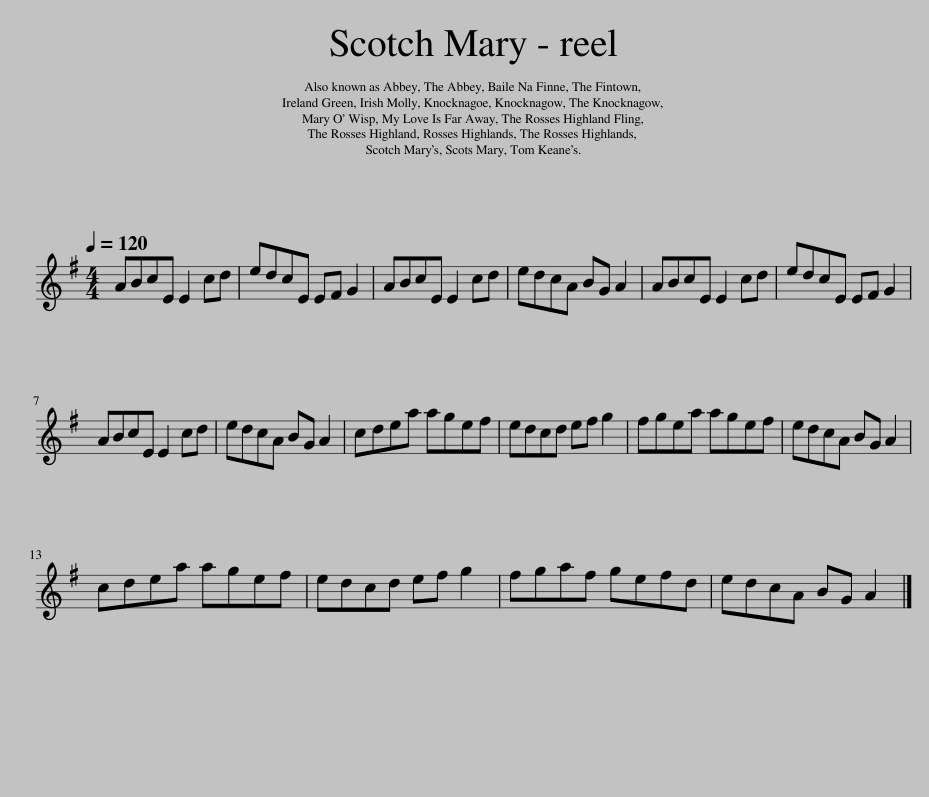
X:1
L:1/8
Q:1/4=120
M:4/4
I:linebreak $
K:G
V:1 treble
V:1
 ABcE E2 cd | edcE EF G2 | ABcE E2 cd | edcA BG A2 | ABcE E2 cd | %5
 edcE EF G2 |$ ABcE E2 cd | edcA BG A2 | cdea agef | edcd ef g2 | %10
 fgea agef | edcA BG A2 |$ cdea agef | edcd ef g2 | fgaf gefd | %15
 edcA BG A2 |] %16
